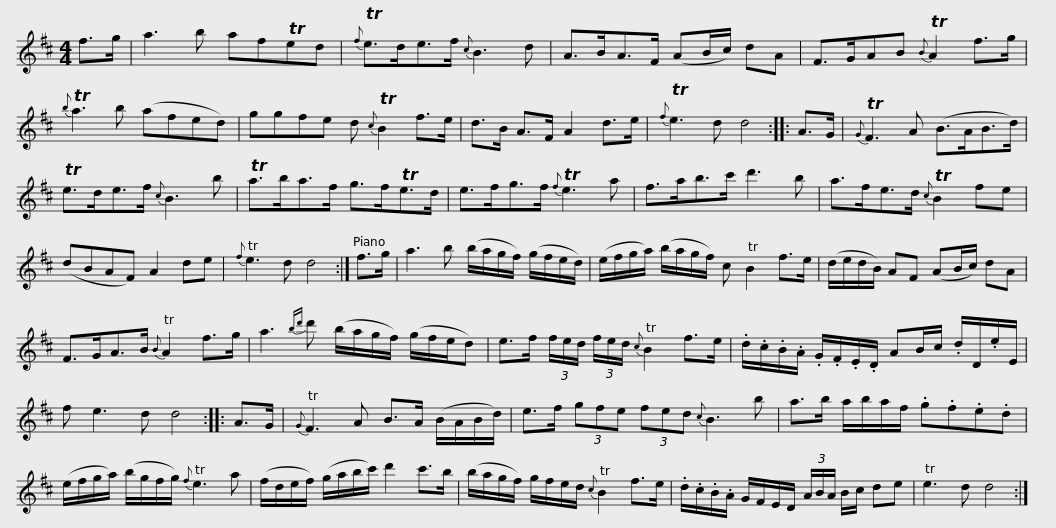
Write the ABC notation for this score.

X:1
L:1/8
M:4/4
I:linebreak $
K:D
V:1 treble
V:1
 f>g | a3 b afTed |{f} Te>de>f{c} B3 d | A>BA>F (AB/c/) dA | F>GAB{B} TA2 f>g |$ %5
{b} Ta3 b (afed) | ggfe d{c} TB2 f>e | d>B A>F A2 d>e |{f} Te3 d d4 :: A>G | %10
{G} TF3 A (B>AB>d) |$ Te>de>f{c} B3 b | Ta>ba>f g>fTe>d | e>fg>f{f} Te3 a | f>ab>c' d'3 b | %15
 a>fe>d{c} TB2 fe |$ (dBAF) A2 de |{f} Te3 d d4 :| f>g | a3 b (b/a/g/f/) (g/f/e/d/) | %20
 (e/f/g/a/) (b/a/g/f/) c TB2 f>e |$ (d/e/d/B/) AF (AB/c/) dA | F>GA>B{B} TA2 f>g | a3{bd'} d' (b/a/g/f/) (g/f/e/d) | e>f (3f/e/d/ (3f/e/d/{c} TB2 f>e |$ %25
 .d/.c/.B/.A/ .G/.F/.E/.D/ AB/c/ .d/D/.e/E/ | f e3 d d4 :: A>G |{G} TF3 A B>A (B/A/B/d/) | e>f (3gfe (3fed{c} B3 b |$ %30
 a>b a/b/a/f/ .g.f.e.d | (e/f/g/a/) (b/g/f/g/){f} Te3 a | (f/d/e/f/) (g/a/b/c'/) d'2 c'>b |$ (b/a/g/f/) g/f/e/d/{c} TB2 f>e | .d/.c/.B/.A/ G/F/E/D/ (3A/B/A/ B/c/ de | %35
 Te3 d d4 :| %36
